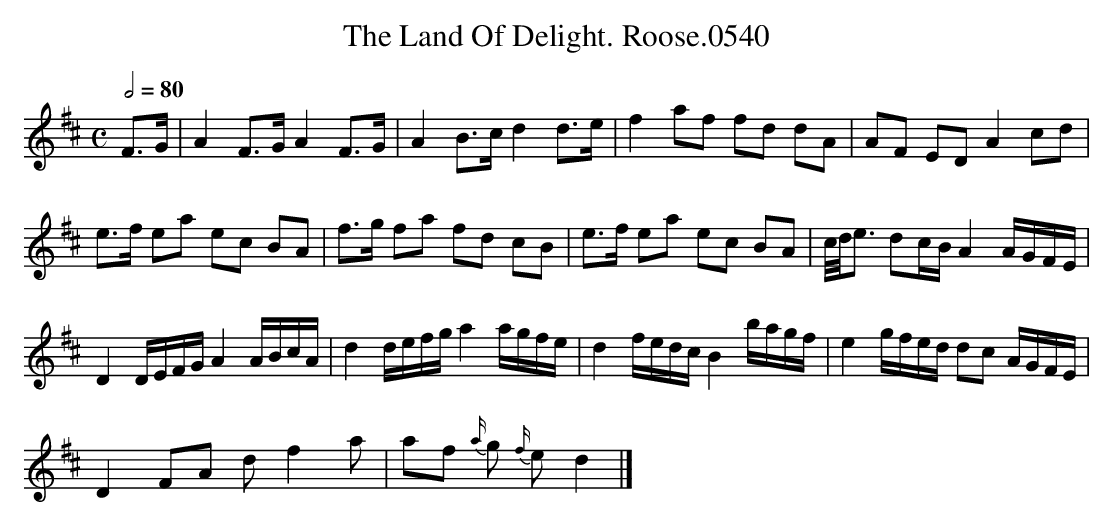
X:1
T:Land Of Delight. Roose.0540, The
M:C
L:1/8
Q:1/2=80
K:D
F>G|A2F>GA2F>G |A2B>cd2d>e |f2af fd dA |AF EDA2cd |
e>f ea ec BA |f>g fa fd cB |e>f ea ec BA |c//d/<e dc/B/A2 A/G/F/E/|
D2D/E/F/G/ A2 A/B/c/A/|d2d/e/f/g/a2a/g/f/e/|d2f/e/d/c/B2 b/a/g/f/|e2g/f/e/d/ dc A/G/F/E/|
D2FA d f2a |af {a/}g {f/}e d2|]
